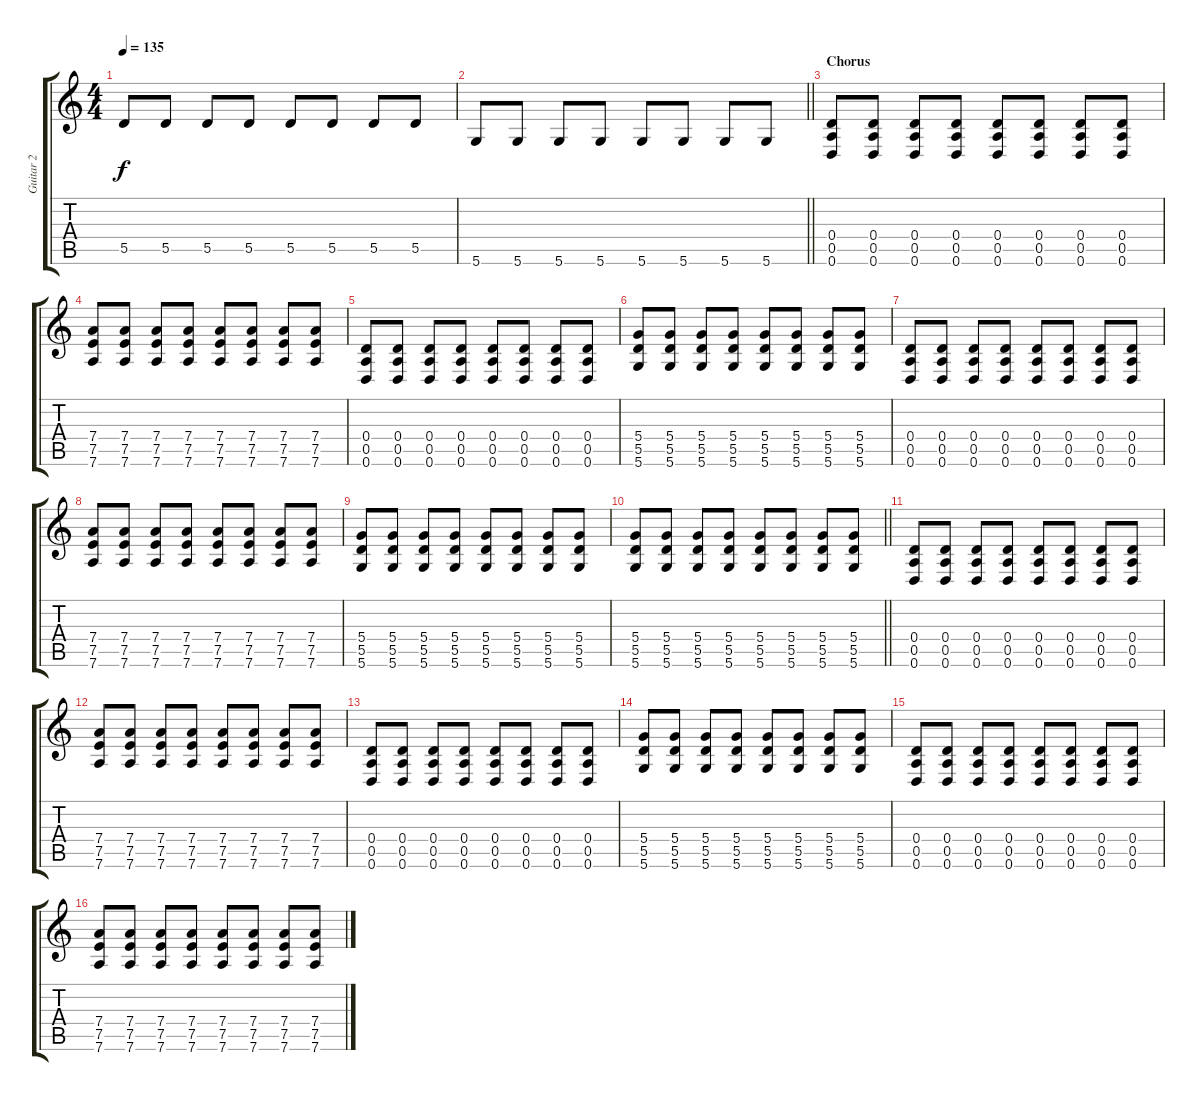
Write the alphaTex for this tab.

\track ("Guitar 2" "Guitar 2") {instrument distortionguitar}
\staff {score tabs}
\tuning (E4 B3 G3 D3 A2 D2) {hide}
\ts (4 4)
\tempo 135
\clef g2
\ks c
5.5.8{dy f} 5.5.8 5.5.8 5.5.8 5.5.8 5.5.8 5.5.8 5.5.8 |
\barLineRight lightlight
5.6.8 5.6.8 5.6.8 5.6.8 5.6.8 5.6.8 5.6.8 5.6.8 |
\section ("" "Chorus")
(0.4 0.5 0.6).8 (0.4 0.5 0.6).8 (0.4 0.5 0.6).8 (0.4 0.5 0.6).8 (0.4 0.5 0.6).8 (0.4 0.5 0.6).8 (0.4 0.5 0.6).8 (0.4 0.5 0.6).8 |
(7.4 7.5 7.6).8 (7.4 7.5 7.6).8 (7.4 7.5 7.6).8 (7.4 7.5 7.6).8 (7.4 7.5 7.6).8 (7.4 7.5 7.6).8 (7.4 7.5 7.6).8 (7.4 7.5 7.6).8 |
(0.4 0.5 0.6).8 (0.4 0.5 0.6).8 (0.4 0.5 0.6).8 (0.4 0.5 0.6).8 (0.4 0.5 0.6).8 (0.4 0.5 0.6).8 (0.4 0.5 0.6).8 (0.4 0.5 0.6).8 |
(5.4 5.5 5.6).8 (5.4 5.5 5.6).8 (5.4 5.5 5.6).8 (5.4 5.5 5.6).8 (5.4 5.5 5.6).8 (5.4 5.5 5.6).8 (5.4 5.5 5.6).8 (5.4 5.5 5.6).8 |
(0.4 0.5 0.6).8 (0.4 0.5 0.6).8 (0.4 0.5 0.6).8 (0.4 0.5 0.6).8 (0.4 0.5 0.6).8 (0.4 0.5 0.6).8 (0.4 0.5 0.6).8 (0.4 0.5 0.6).8 |
(7.4 7.5 7.6).8 (7.4 7.5 7.6).8 (7.4 7.5 7.6).8 (7.4 7.5 7.6).8 (7.4 7.5 7.6).8 (7.4 7.5 7.6).8 (7.4 7.5 7.6).8 (7.4 7.5 7.6).8 |
(5.4 5.5 5.6).8 (5.4 5.5 5.6).8 (5.4 5.5 5.6).8 (5.4 5.5 5.6).8 (5.4 5.5 5.6).8 (5.4 5.5 5.6).8 (5.4 5.5 5.6).8 (5.4 5.5 5.6).8 |
\barLineRight lightlight
(5.4 5.5 5.6).8 (5.4 5.5 5.6).8 (5.4 5.5 5.6).8 (5.4 5.5 5.6).8 (5.4 5.5 5.6).8 (5.4 5.5 5.6).8 (5.4 5.5 5.6).8 (5.4 5.5 5.6).8 |
(0.4 0.5 0.6).8 (0.4 0.5 0.6).8 (0.4 0.5 0.6).8 (0.4 0.5 0.6).8 (0.4 0.5 0.6).8 (0.4 0.5 0.6).8 (0.4 0.5 0.6).8 (0.4 0.5 0.6).8 |
(7.4 7.5 7.6).8 (7.4 7.5 7.6).8 (7.4 7.5 7.6).8 (7.4 7.5 7.6).8 (7.4 7.5 7.6).8 (7.4 7.5 7.6).8 (7.4 7.5 7.6).8 (7.4 7.5 7.6).8 |
(0.4 0.5 0.6).8 (0.4 0.5 0.6).8 (0.4 0.5 0.6).8 (0.4 0.5 0.6).8 (0.4 0.5 0.6).8 (0.4 0.5 0.6).8 (0.4 0.5 0.6).8 (0.4 0.5 0.6).8 |
(5.4 5.5 5.6).8 (5.4 5.5 5.6).8 (5.4 5.5 5.6).8 (5.4 5.5 5.6).8 (5.4 5.5 5.6).8 (5.4 5.5 5.6).8 (5.4 5.5 5.6).8 (5.4 5.5 5.6).8 |
(0.4 0.5 0.6).8 (0.4 0.5 0.6).8 (0.4 0.5 0.6).8 (0.4 0.5 0.6).8 (0.4 0.5 0.6).8 (0.4 0.5 0.6).8 (0.4 0.5 0.6).8 (0.4 0.5 0.6).8 |
(7.4 7.5 7.6).8 (7.4 7.5 7.6).8 (7.4 7.5 7.6).8 (7.4 7.5 7.6).8 (7.4 7.5 7.6).8 (7.4 7.5 7.6).8 (7.4 7.5 7.6).8 (7.4 7.5 7.6).8
